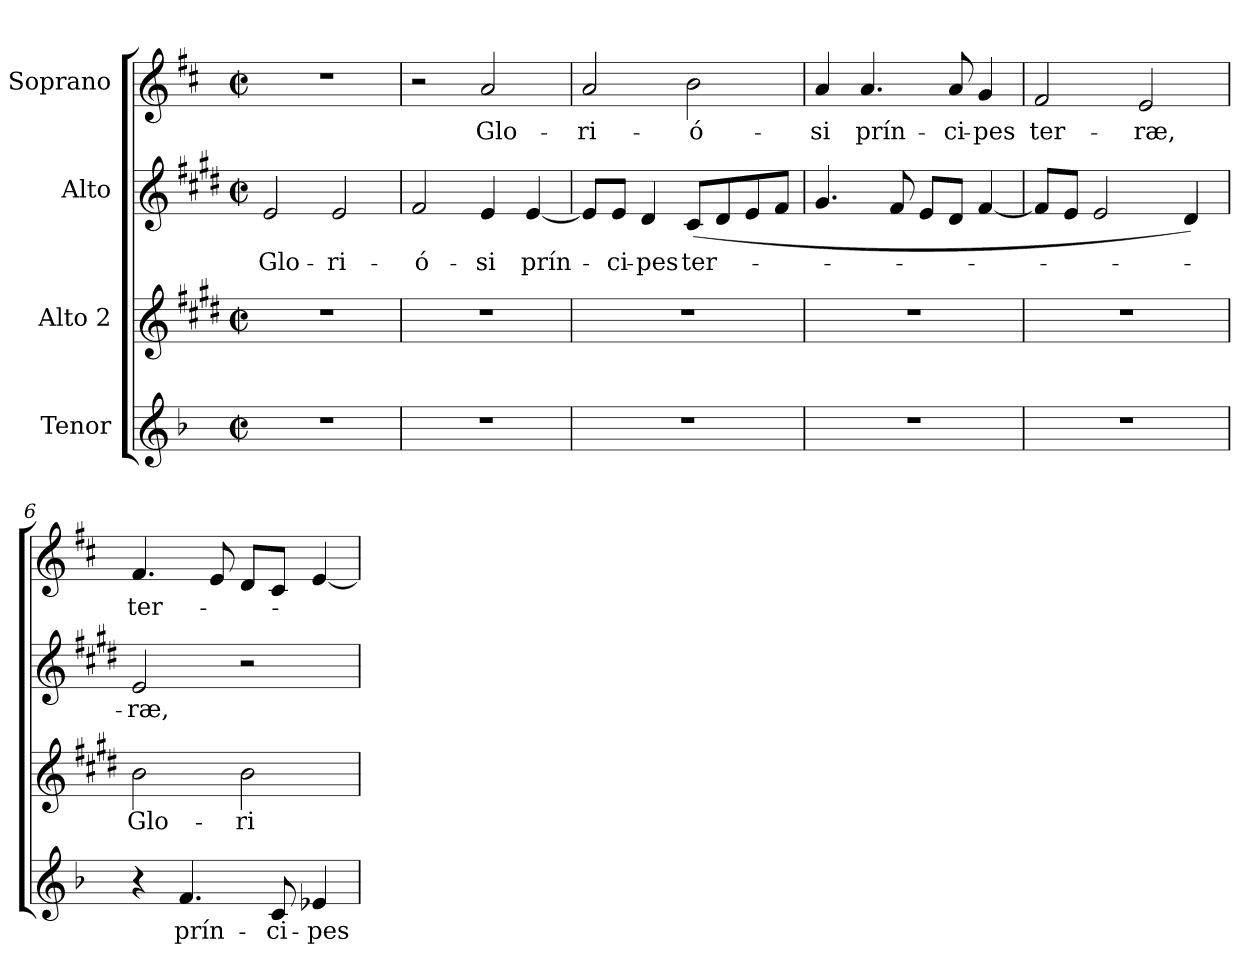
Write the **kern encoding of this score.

**kern	**text	**kern	**text	**kern	**text	**kern	**text
*part4	*part4	*part3	*part3	*part2	*part2	*part1	*part1
*staff4	*staff4	*staff3	*staff3	*staff2	*staff2	*staff1	*staff1
*I"Tenor	*	*I"Alto 2	*	*I"Alto	*	*I"Soprano	*
!!LO:PB:g=z
*clefG2	*	*clefG2	*	*clefG2	*	*clefG2	*
*ITrd2c3	*	*ITrd1c2	*	*ITrd1c2	*	*	*
*k[f#c#]	*	*k[f#c#]	*	*k[f#c#]	*	*k[f#c#]	*
*D:	*	*D:	*	*D:	*	*D:	*
*M2/2	*	*M2/2	*	*M2/2	*	*M2/2	*
*met(c|)	*	*met(c|)	*	*met(c|)	*	*met(c|)	*
*MM106	*	*MM106	*	*MM106	*	*MM106	*
=1	=1	=1	=1	=1	=1	=1	=1
!	!	!	!	!	!LO:LY:b:color=#000000	!	!
1r	.	1r	.	2di/	Glo-	1r	.
!	!	!	!	!	!LO:LY:b:color=#000000	!	!
.	.	.	.	2di/	-ri-	.	.
=2	=2	=2	=2	=2	=2	=2	=2
!	!	!	!	!	!LO:LY:b:color=#000000	!	!
1r	.	1r	.	2ei/	-ó-	2r	.
!	!	!	!	!	!LO:LY:b:color=#000000	!	!
!	!	!	!	!	!	!	!LO:LY:b:color=#000000
.	.	.	.	4di/	-si	2ai/	Glo-
!	!	!	!	!	!LO:LY:b:color=#000000	!	!
.	.	.	.	[4di/	prín-	.	.
=3	=3	=3	=3	=3	=3	=3	=3
!	!	!	!	!	!	!	!LO:LY:b:color=#000000
1r	.	1r	.	8di/L]	.	2ai/	-ri-
!	!	!	!	!	!LO:LY:b:color=#000000	!	!
.	.	.	.	8di/J	-ci-	.	.
!	!	!	!	!	!LO:LY:b:color=#000000	!	!
.	.	.	.	4c#i/	-pes	.	.
!	!	!	!	!	!LO:LY:b:color=#000000	!	!
!	!	!	!	!	!	!	!LO:LY:b:color=#000000
.	.	.	.	(8Bi/L	ter-	2bi\	-ó-
.	.	.	.	8c#i/	.	.	.
.	.	.	.	8di/	.	.	.
.	.	.	.	8ei/J	.	.	.
=4	=4	=4	=4	=4	=4	=4	=4
!	!	!	!	!	!	!	!LO:LY:b:color=#000000
1r	.	1r	.	4.f#i/	.	4ai/	-si
!	!	!	!	!	!	!	!LO:LY:b:color=#000000
.	.	.	.	.	.	4.ai/	prín-
.	.	.	.	8ei/	.	.	.
.	.	.	.	8di/L	.	.	.
!	!	!	!	!	!	!	!LO:LY:b:color=#000000
.	.	.	.	8c#i/J	.	8ai/	-ci-
!	!	!	!	!	!	!	!LO:LY:b:color=#000000
.	.	.	.	[4ei/	.	4gi/	-pes
=5	=5	=5	=5	=5	=5	=5	=5
!	!	!	!	!	!	!	!LO:LY:b:color=#000000
1r	.	1r	.	8ei/L]	.	2f#i/	ter-
.	.	.	.	8di/J	.	.	.
.	.	.	.	2di/	.	.	.
!	!	!	!	!	!	!	!LO:LY:b:color=#000000
.	.	.	.	.	.	2ei/	-ræ,
.	.	.	.	4c#i/)	.	.	.
!!LO:LB:g=z
=6	=6	=6	=6	=6	=6	=6	=6
!	!	!	!LO:LY:b:color=#000000	!	!	!	!
!	!	!	!	!	!LO:LY:b:color=#000000	!	!
!	!	!	!	!	!	!	!LO:LY:b:color=#000000
4r	.	2ai\	Glo-	2di/	-ræ,	4.f#i/	ter-
!	!LO:LY:b:color=#000000	!	!	!	!	!	!
4.di/	prín-	.	.	.	.	.	.
.	.	.	.	.	.	8ei/	.
!	!	!	!LO:LY:b:color=#000000	!	!	!	!
.	.	2ai\	-ri-	2r	.	8di/L	.
!	!LO:LY:b:color=#000000	!	!	!	!	!	!
8Ai/	-ci-	.	.	.	.	8c#i/J	.
!	!LO:LY:b:color=#000000	!	!	!	!	!	!
4cni/	-pes	.	.	.	.	[4ei/	.
=	=	=	=	=	=	=	=
*-	*-	*-	*-	*-	*-	*-	*-
